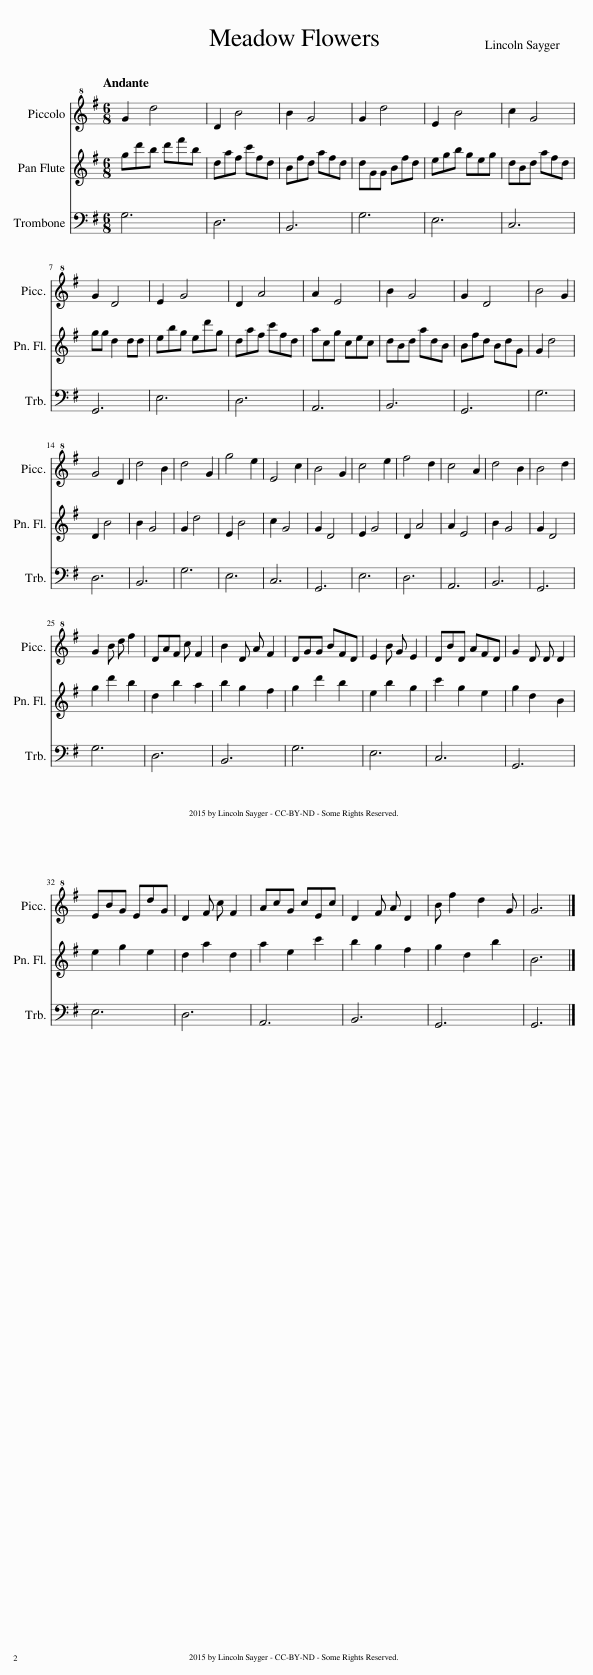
X:1
%%score 1 2 3
L:1/8
Q:1/4=96
M:6/8
I:linebreak $
K:G
V:1 treble+8
V:2 treble
V:3 bass
V:1
 G2 d4 | D2 B4 | B2 G4 | G2 d4 | E2 B4 | %5
 c2 G4 |$ G2 D4 | E2 G4 | D2 A4 | A2 E4 | %10
 B2 G4 | G2 D4 | B4 G2 |$ G4 D2 | d4 B2 | %15
 d4 G2 | g4 e2 | E4 c2 | B4 G2 | c4 e2 | %20
 f4 d2 | c4 A2 | d4 B2 | B4 d2 |$ G2 B d f2 | %25
 DAF c F2 | B2 D A F2 | DGG BFD | E2 B G E2 | DBD AFD | %30
 G2 D D D2 |$ EBG EdG | D2 F c F2 | AcG cEc | D2 F A D2 | %35
 B f2 d2 G | G6 |] %37
V:2
 gd'b d'f'b | daf c'fd | Bfd afd | dGG Bfd | egb geg | %5
 dBd afd |$ gg d2 dd | ebg ed'g | daf c'fd | acg cec | %10
 dBd adB | Bfd BdG | G2 d4 |$ D2 B4 | B2 G4 | %15
 G2 d4 | E2 B4 | c2 G4 | G2 D4 | E2 G4 | %20
 D2 A4 | A2 E4 | B2 G4 | G2 D4 |$ g2 d'2 b2 | %25
 d2 b2 a2 | b2 g2 f2 | g2 d'2 b2 | e2 b2 g2 | c'2 g2 e2 | %30
 g2 d2 B2 |$ e2 g2 e2 | d2 a2 d2 | a2 e2 c'2 | b2 g2 f2 | %35
 g2 d2 b2 | B6 |] %37
V:3
 G,6 | D,6 | B,,6 | G,6 | E,6 | %5
 C,6 |$ G,,6 | E,6 | D,6 | A,,6 | %10
 B,,6 | G,,6 | G,6 |$ D,6 | B,,6 | %15
 G,6 | E,6 | C,6 | G,,6 | E,6 | %20
 D,6 | A,,6 | B,,6 | G,,6 |$ G,6 | %25
 D,6 | B,,6 | G,6 | E,6 | C,6 | %30
 G,,6 |$ E,6 | D,6 | A,,6 | B,,6 | %35
 G,,6 | G,,6 |] %37
